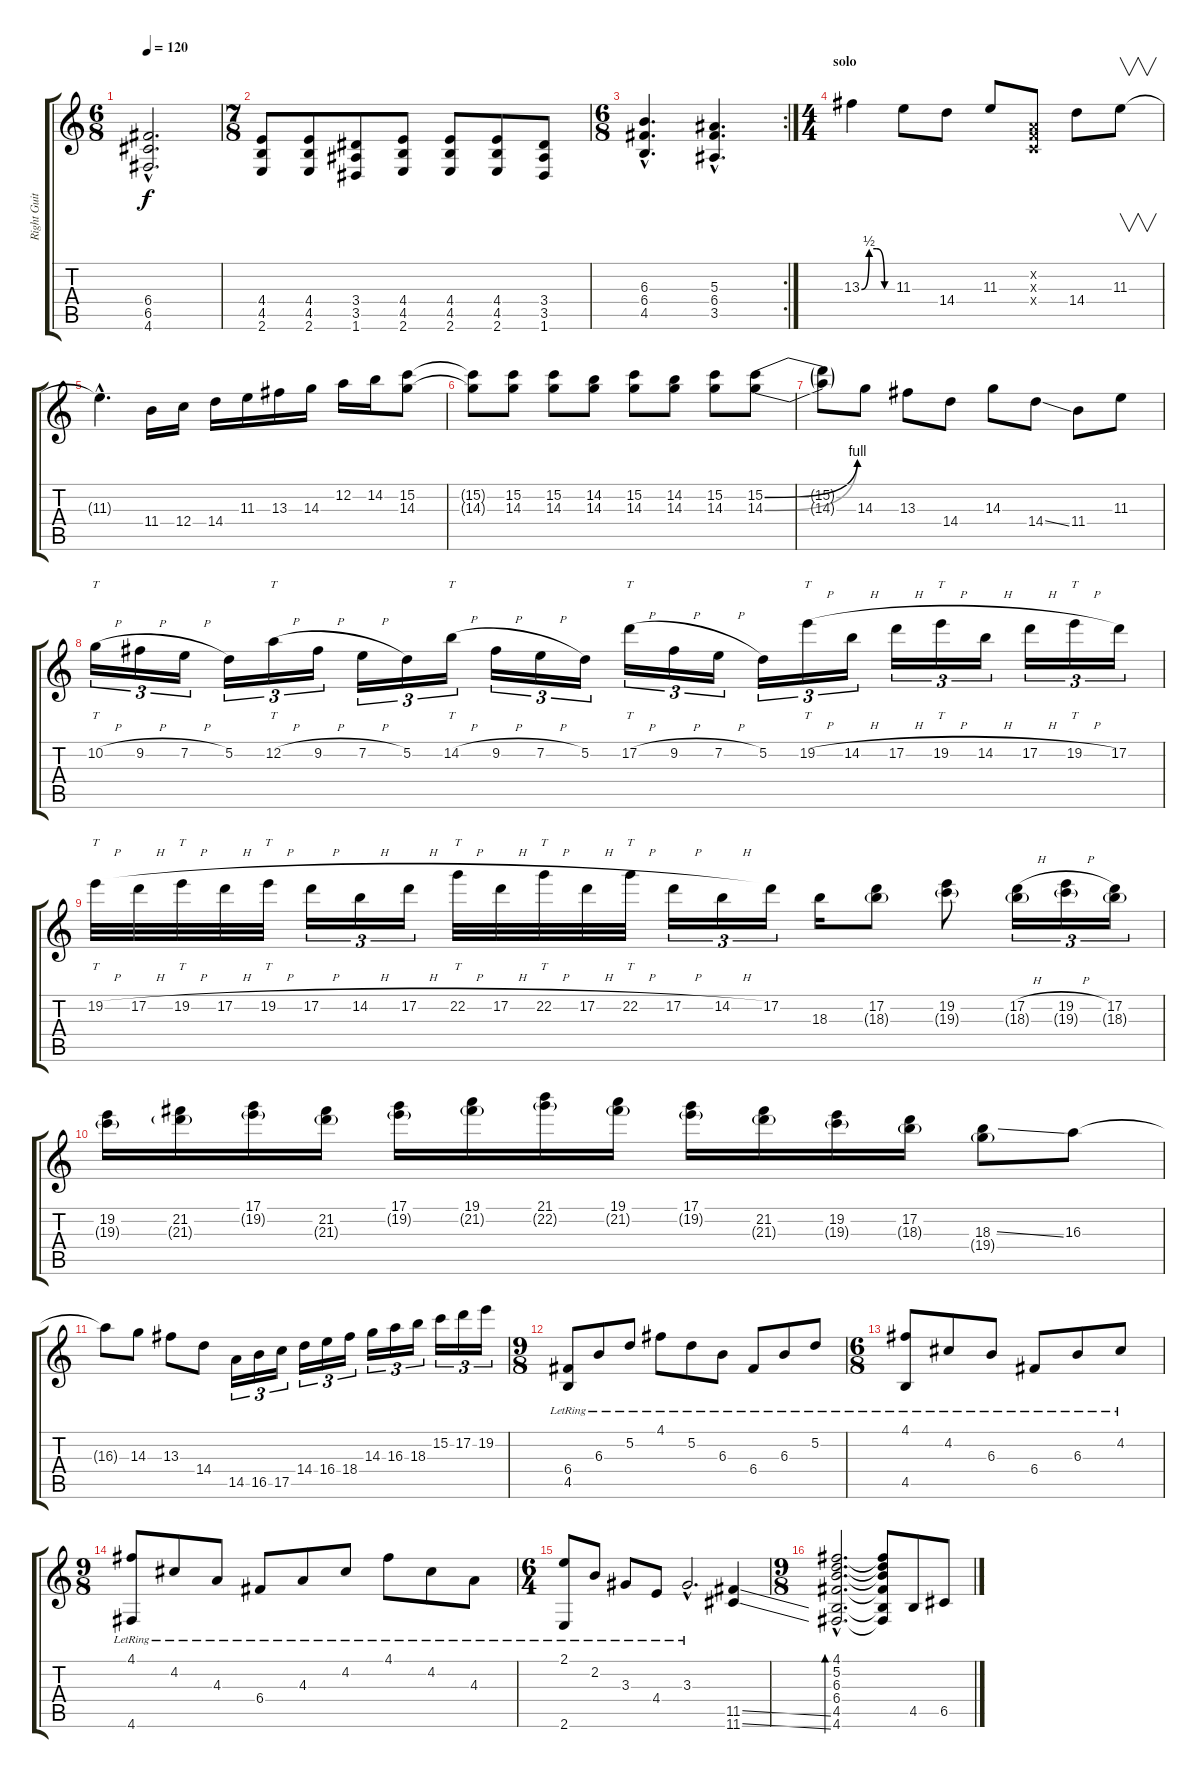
\track ("Right Guitar" "Right Guit") {instrument distortionguitar}
\staff {score tabs}
\tuning (D4 A3 F3 C3 G2 D2) {hide}
\ts (6 8)
\tempo 120
\clef g2
\ks c
(6.4{hac} 6.5{hac} 4.6{hac}).2{d dy f} |
\ts (7 8)
(4.4 4.5 2.6).8 (4.4 4.5 2.6).8 (3.4 3.5 1.6).8 (4.4 4.5 2.6).8 (4.4 4.5 2.6).8 (4.4 4.5 2.6).8 (3.4 3.5 1.6).8 |
\rc 2
\ts (6 8)
(6.3{hac} 6.4{hac} 4.5{hac}).4{d} (5.3{hac} 6.4{hac} 3.5{hac}).4{d} |
\ts (4 4)
\section ("" "solo")
13.3{be (custom 0 0 15 2 30 2 45 0 60 0)}.4{volume 16} 11.3.8 14.4.8 11.3.8 (0.2{x} 0.3{x} 0.4{x}).8 14.4.8 11.3.8{v} |
11.3{hac t}.4{d} 11.4.16 12.4.16 14.4.16 11.3.16 13.3.16 14.3.16 12.2.16 14.2.16 (15.2 14.3).8 |
(15.2{t} 14.3{t}).8 (15.2 14.3).8 (15.2 14.3).8 (14.2 14.3).8 (15.2 14.3).8 (14.2 14.3).8 (15.2 14.3).8 (15.2{be (bend 0 0 60 4)} 14.3{be (bend 0 0 60 4)}).8 |
(15.2{t} 14.3{t}).8 14.3.8 13.3.8 14.4.8 14.3.8 14.4{ss}.8 11.4.8 11.3.8 |
10.2{h}.16{tt tu (3 2)} 9.2{h}.16{tu (3 2)} 7.2{h}.16{tu (3 2)} 5.2.16{tu (3 2)} 12.2{h}.16{tt tu (3 2)} 9.2{h}.16{tu (3 2)} 7.2{h}.16{tu (3 2)} 5.2.16{tu (3 2)} 14.2{h}.16{tt tu (3 2)} 9.2{h}.16{tu (3 2)} 7.2{h}.16{tu (3 2)} 5.2.16{tu (3 2)} 17.2{h}.16{tt tu (3 2)} 9.2{h}.16{tu (3 2)} 7.2{h}.16{tu (3 2)} 5.2.16{tu (3 2)} 19.2{h}.16{tt tu (3 2)} 14.2{h}.16{tu (3 2)} 17.2{h}.16{tu (3 2)} 19.2{h}.16{tt tu (3 2)} 14.2{h}.16{tu (3 2)} 17.2{h}.16{tu (3 2)} 19.2{h}.16{tt tu (3 2)} 17.2.16{tu (3 2)} |
19.2{h}.32{tt} 17.2{h}.32 19.2{h}.32{tt} 17.2{h}.32 19.2{h}.32{tt} 17.2{h}.16{tu (3 2)} 14.2{h}.16{tu (3 2)} 17.2{h}.16{tu (3 2)} 22.2{h}.32{tt} 17.2{h}.32 22.2{h}.32{tt} 17.2{h}.32 22.2{h}.32{tt} 17.2{h}.16{tu (3 2)} 14.2{h}.16{tu (3 2)} 17.2.16{tu (3 2)} 18.3.16 (17.2 18.3{g}).8 (19.2 19.3{g}).8 (17.2{h} 18.3{g}).16{tu (3 2)} (19.2{h} 19.3{g}).16{tu (3 2)} (17.2 18.3{g}).16{tu (3 2)} |
(19.2 19.3{g}).16 (21.2 21.3{g}).16 (17.1 19.2{g}).16 (21.2 21.3{g}).16 (17.1 19.2{g}).16 (19.1 21.2{g}).16 (21.1 22.2{g}).16 (19.1 21.2{g}).16 (17.1 19.2{g}).16 (21.2 21.3{g}).16 (19.2 19.3{g}).16 (17.2 18.3{g}).16 (18.3{ss} 19.4{g}).8 16.3.8 |
16.3{t}.8 14.3.8 13.3.8 14.4.8 14.5.16{tu (3 2)} 16.5.16{tu (3 2)} 17.5.16{tu (3 2)} 14.4.16{tu (3 2)} 16.4.16{tu (3 2)} 18.4.16{tu (3 2)} 14.3.16{tu (3 2)} 16.3.16{tu (3 2)} 18.3.16{tu (3 2)} 15.2.16{tu (3 2)} 17.2.16{tu (3 2)} 19.2.16{tu (3 2)} |
\ts (9 8)
(6.4{lr} 4.5{lr}).8{volume 13 instrument acousticguitarnylon} 6.3{lr}.8 5.2{lr}.8 4.1{lr}.8 5.2{lr}.8 6.3{lr}.8 6.4{lr}.8 6.3{lr}.8 5.2{lr}.8 |
\ts (6 8)
(4.1{lr} 4.5{lr}).8 4.2{lr}.8 6.3{lr}.8 6.4{lr}.8 6.3{lr}.8 4.2{lr}.8 |
\ts (9 8)
(4.1{lr} 4.6{lr}).8 4.2{lr}.8 4.3{lr}.8 6.4{lr}.8 4.3{lr}.8 4.2{lr}.8 4.1{lr}.8 4.2{lr}.8 4.3{lr}.8 |
\ts (6 4)
(2.1{lr} 2.6{lr}).8 2.2{lr}.8 3.3{lr}.8 4.4{lr}.8 3.3{hac lr}.2{d} (11.5{ss} 11.6{ss}).4{volume 13 instrument distortionguitar} |
\ts (9 8)
(4.1{hac} 5.2{hac} 6.3{hac} 6.4{hac} 4.5{hac} 4.6{hac}).2{d bd 30 volume 13 instrument distortionguitar} (4.1{t} 5.2{t} 6.3{t} 6.4{t} 4.5{t} 4.6{t}).8 4.5.8 6.5.8
